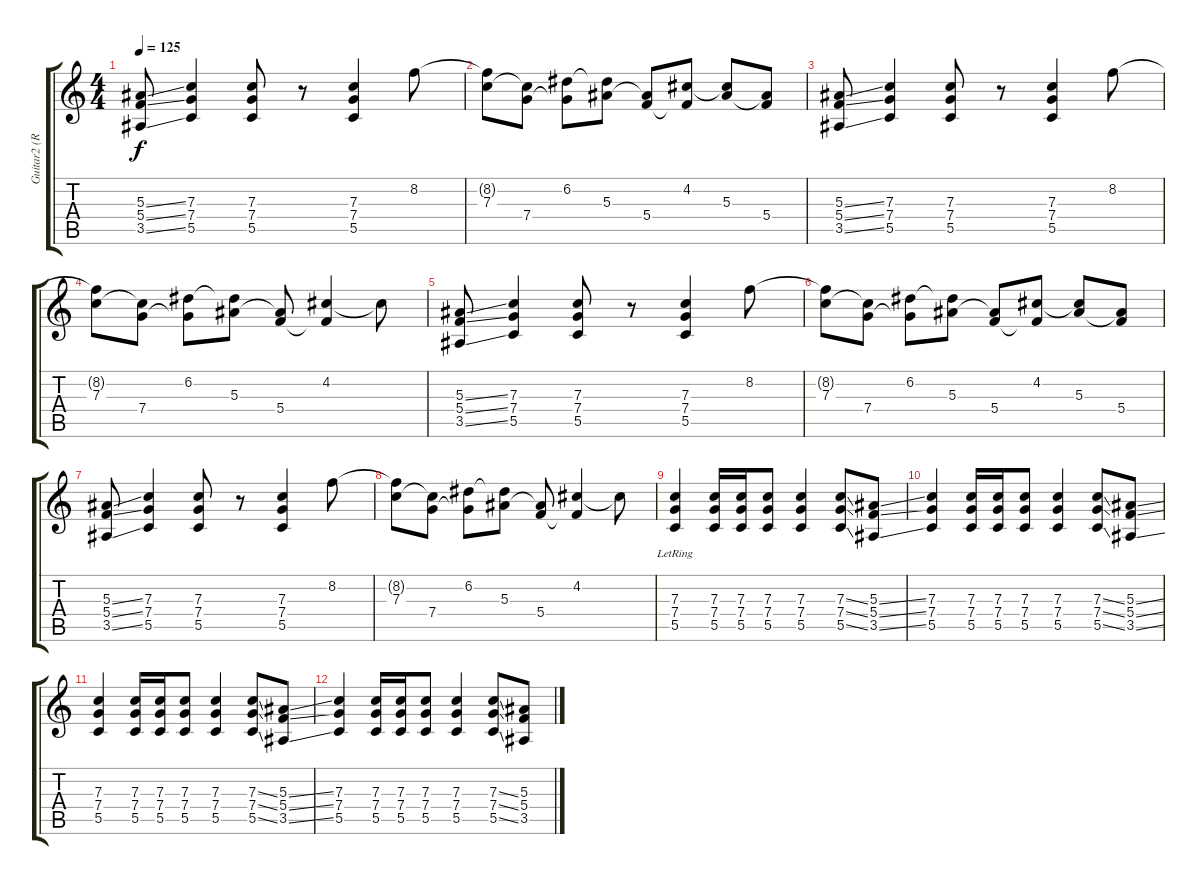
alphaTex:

\track ("Guitar2 (Rythm)" "Guitar2 (R") {instrument distortionguitar}
\staff {score tabs}
\tuning (D4 A3 F3 C3 G2 D2) {hide}
\ts (4 4)
\tempo 125
\clef g2
\ks c
(5.3{ss} 5.4{ss} 3.5{ss}).8{dy f} (7.3 7.4 5.5).4 (7.3 7.4 5.5).8 r.8 (7.3 7.4 5.5).4 8.2.8 |
(8.2{t} 7.3).8 (7.3{t} 7.4).8 (6.2 7.4{t}).8 (6.2{t} 5.3).8 (5.3{t} 5.4).8 (4.2 5.4{t}).8 (4.2{t} 5.3).8 (5.3{t} 5.4).8 |
(5.3{ss} 5.4{ss} 3.5{ss}).8 (7.3 7.4 5.5).4 (7.3 7.4 5.5).8 r.8 (7.3 7.4 5.5).4 8.2.8 |
(8.2{t} 7.3).8 (7.3{t} 7.4).8 (6.2 7.4{t}).8 (6.2{t} 5.3).8 (5.3{t} 5.4).8 (4.2 5.4{t}).4 4.2{t}.8 |
(5.3{ss} 5.4{ss} 3.5{ss}).8 (7.3 7.4 5.5).4 (7.3 7.4 5.5).8 r.8 (7.3 7.4 5.5).4 8.2.8 |
(8.2{t} 7.3).8 (7.3{t} 7.4).8 (6.2 7.4{t}).8 (6.2{t} 5.3).8 (5.3{t} 5.4).8 (4.2 5.4{t}).8 (4.2{t} 5.3).8 (5.3{t} 5.4).8 |
(5.3{ss} 5.4{ss} 3.5{ss}).8 (7.3 7.4 5.5).4 (7.3 7.4 5.5).8 r.8 (7.3 7.4 5.5).4 8.2.8 |
(8.2{t} 7.3).8 (7.3{t} 7.4).8 (6.2 7.4{t}).8 (6.2{t} 5.3).8 (5.3{t} 5.4).8 (4.2 5.4{t}).4 4.2{t}.8 |
(7.3{lr} 7.4 5.5).4 (7.3 7.4 5.5).16 (7.3 7.4 5.5).16 (7.3 7.4 5.5).8 (7.3 7.4 5.5).4 (7.3{ss} 7.4{ss} 5.5{ss}).8 (5.3{ss} 5.4{ss} 3.5{ss}).8 |
(7.3 7.4 5.5).4 (7.3 7.4 5.5).16 (7.3 7.4 5.5).16 (7.3 7.4 5.5).8 (7.3 7.4 5.5).4 (7.3{ss} 7.4{ss} 5.5{ss}).8 (5.3{ss} 5.4{ss} 3.5{ss}).8 |
(7.3 7.4 5.5).4 (7.3 7.4 5.5).16 (7.3 7.4 5.5).16 (7.3 7.4 5.5).8 (7.3 7.4 5.5).4 (7.3{ss} 7.4{ss} 5.5{ss}).8 (5.3{ss} 5.4{ss} 3.5{ss}).8 |
(7.3 7.4 5.5).4 (7.3 7.4 5.5).16 (7.3 7.4 5.5).16 (7.3 7.4 5.5).8 (7.3 7.4 5.5).4 (7.3{ss} 7.4{ss} 5.5{ss}).8 (5.3 5.4 3.5).8
